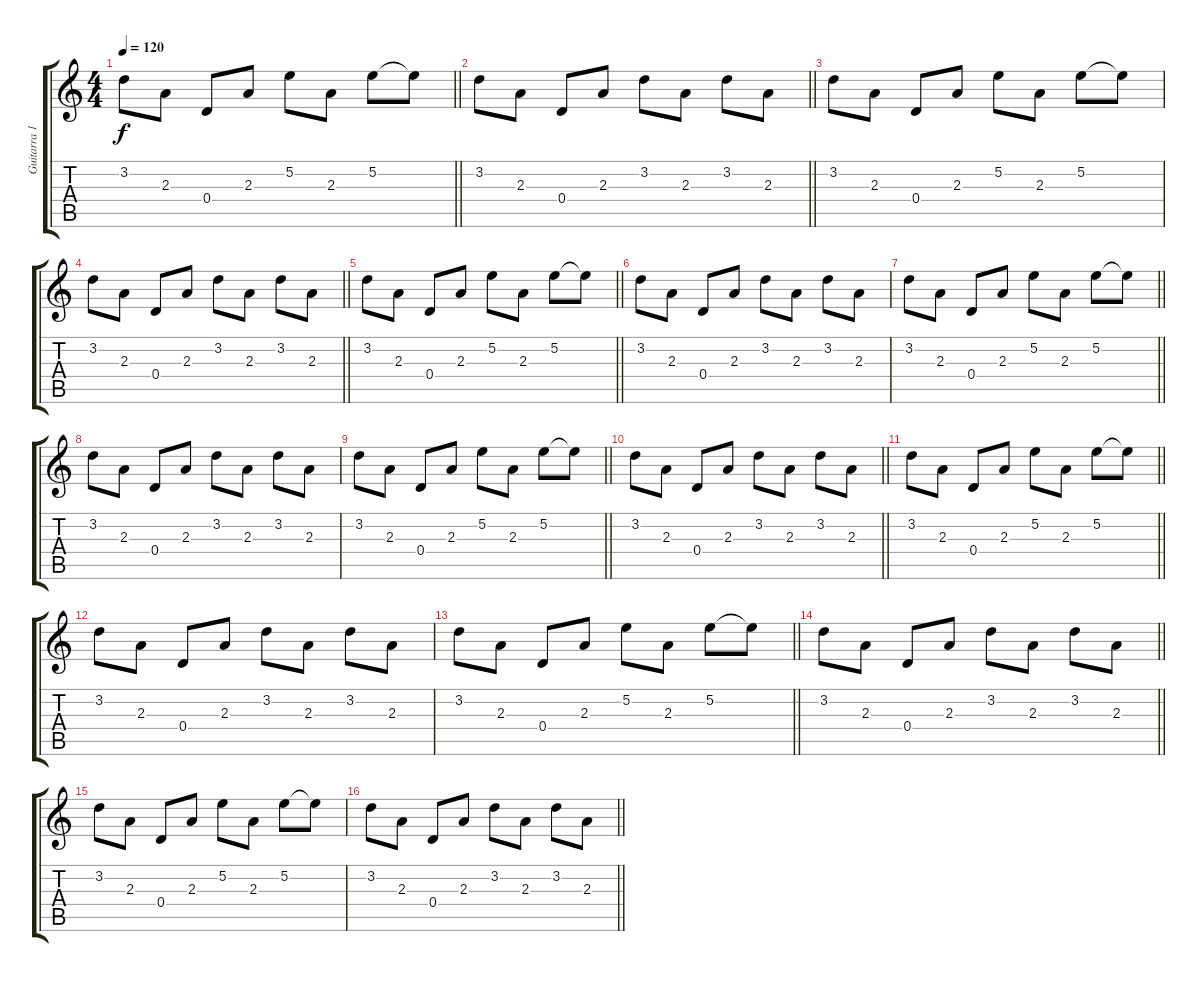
\track ("Guitarra 1" "Guitarra 1") {instrument electricguitarclean}
\staff {score tabs}
\tuning (E4 B3 G3 D3 A2 E2) {hide}
\ts (4 4)
\tempo 120
\clef g2
\barLineRight lightlight
\ks c
3.2.8{dy f} 2.3.8 0.4.8 2.3.8 5.2.8 2.3.8 5.2.8 5.2{t}.8 |
\barLineRight lightlight
3.2.8 2.3.8 0.4.8 2.3.8 3.2.8 2.3.8 3.2.8 2.3.8 |
3.2.8 2.3.8 0.4.8 2.3.8 5.2.8 2.3.8 5.2.8 5.2{t}.8 |
\barLineRight lightlight
3.2.8 2.3.8 0.4.8 2.3.8 3.2.8 2.3.8 3.2.8 2.3.8 |
\barLineRight lightlight
3.2.8 2.3.8 0.4.8 2.3.8 5.2.8 2.3.8 5.2.8 5.2{t}.8 |
3.2.8 2.3.8 0.4.8 2.3.8 3.2.8 2.3.8 3.2.8 2.3.8 |
\barLineRight lightlight
3.2.8 2.3.8 0.4.8 2.3.8 5.2.8 2.3.8 5.2.8 5.2{t}.8 |
3.2.8 2.3.8 0.4.8 2.3.8 3.2.8 2.3.8 3.2.8 2.3.8 |
\barLineRight lightlight
3.2.8 2.3.8 0.4.8 2.3.8 5.2.8 2.3.8 5.2.8 5.2{t}.8 |
\barLineRight lightlight
3.2.8 2.3.8 0.4.8 2.3.8 3.2.8 2.3.8 3.2.8 2.3.8 |
\barLineRight lightlight
3.2.8 2.3.8 0.4.8 2.3.8 5.2.8 2.3.8 5.2.8 5.2{t}.8 |
3.2.8 2.3.8 0.4.8 2.3.8 3.2.8 2.3.8 3.2.8 2.3.8 |
\barLineRight lightlight
3.2.8 2.3.8 0.4.8 2.3.8 5.2.8 2.3.8 5.2.8 5.2{t}.8 |
\barLineRight lightlight
3.2.8 2.3.8 0.4.8 2.3.8 3.2.8 2.3.8 3.2.8 2.3.8 |
3.2.8 2.3.8 0.4.8 2.3.8 5.2.8 2.3.8 5.2.8 5.2{t}.8 |
\barLineRight lightlight
3.2.8 2.3.8 0.4.8 2.3.8 3.2.8 2.3.8 3.2.8 2.3.8
